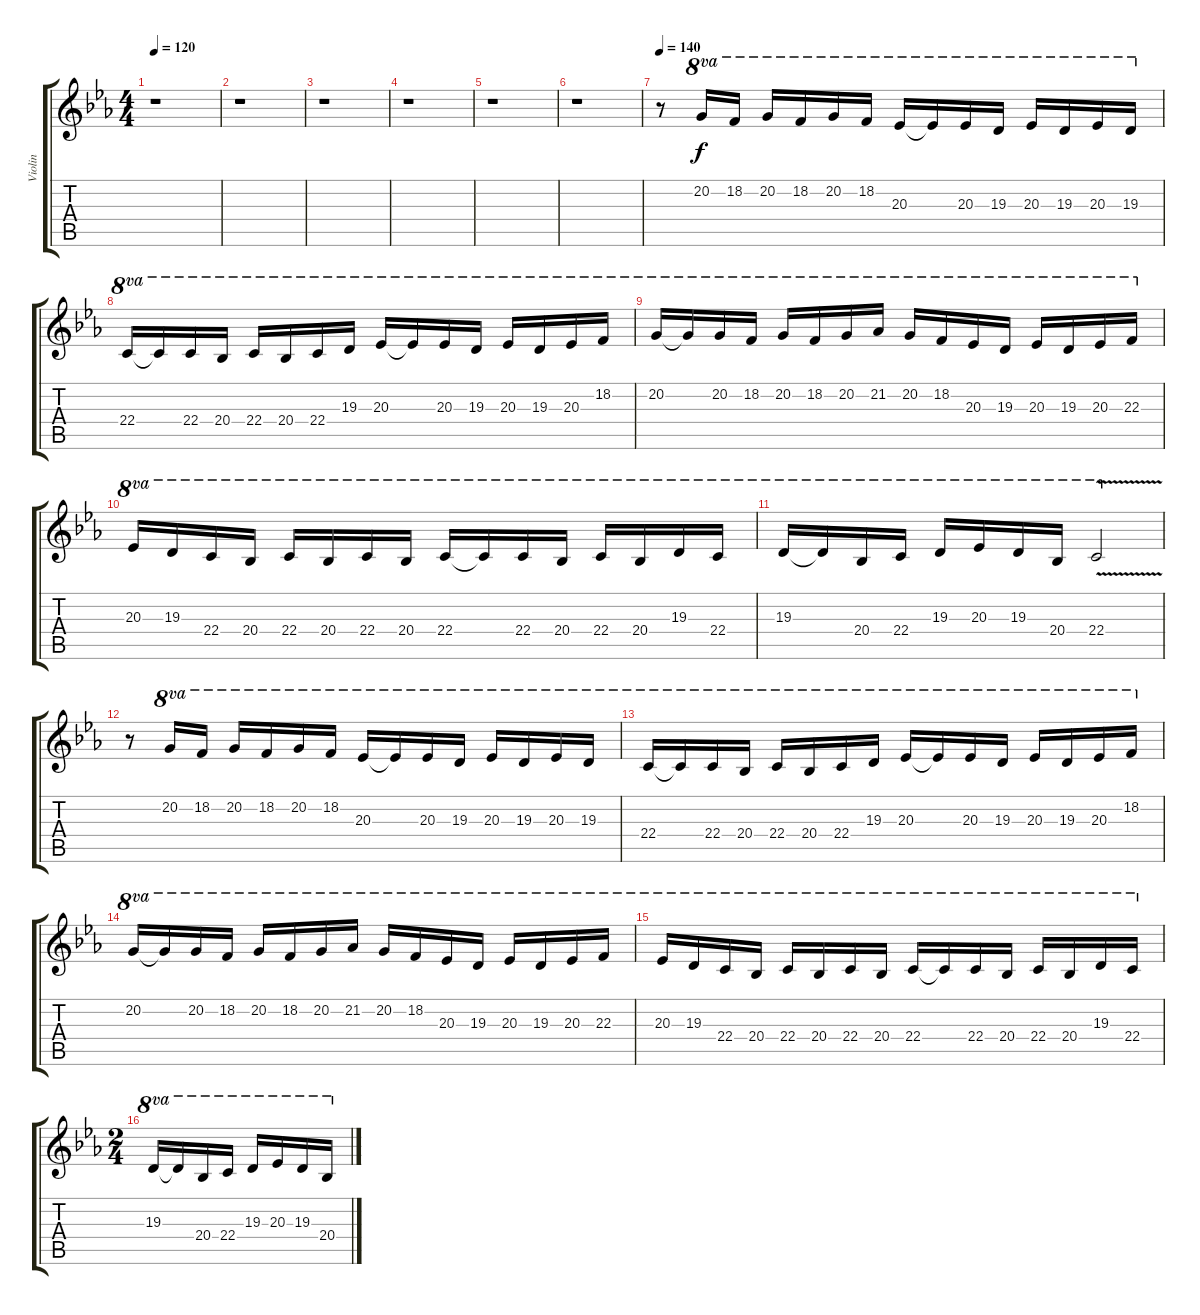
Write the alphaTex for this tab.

\track ("Violin" "Violin") {instrument violin}
\staff {score tabs}
\tuning (E4 B3 G3 D3 A2 E2) {hide}
\ts (4 4)
\tempo 120
\clef g2
\ks eb
r.1{dy f} |
r.1 |
r.1 |
r.1 |
r.1 |
r.1 |
\tempo 140
r.8 20.2.16{ot 8va} 18.2.16{ot 8va} 20.2.16{ot 8va} 18.2.16{ot 8va} 20.2.16{ot 8va} 18.2.16{ot 8va} 20.3.16{ot 8va} 20.3{t}.16{ot 8va} 20.3.16{ot 8va} 19.3.16{ot 8va} 20.3.16{ot 8va} 19.3.16{ot 8va} 20.3.16{ot 8va} 19.3.16{ot 8va} |
22.4.16{ot 8va} 22.4{t}.16{ot 8va} 22.4.16{ot 8va} 20.4.16{ot 8va} 22.4.16{ot 8va} 20.4.16{ot 8va} 22.4.16{ot 8va} 19.3.16{ot 8va} 20.3.16{ot 8va} 20.3{t}.16{ot 8va} 20.3.16{ot 8va} 19.3.16{ot 8va} 20.3.16{ot 8va} 19.3.16{ot 8va} 20.3.16{ot 8va} 18.2.16{ot 8va} |
20.2.16{ot 8va} 20.2{t}.16{ot 8va} 20.2.16{ot 8va} 18.2.16{ot 8va} 20.2.16{ot 8va} 18.2.16{ot 8va} 20.2.16{ot 8va} 21.2.16{ot 8va} 20.2.16{ot 8va} 18.2.16{ot 8va} 20.3.16{ot 8va} 19.3.16{ot 8va} 20.3.16{ot 8va} 19.3.16{ot 8va} 20.3.16{ot 8va} 22.3.16{ot 8va} |
20.3.16{ot 8va} 19.3.16{ot 8va} 22.4.16{ot 8va} 20.4.16{ot 8va} 22.4.16{ot 8va} 20.4.16{ot 8va} 22.4.16{ot 8va} 20.4.16{ot 8va} 22.4.16{ot 8va} 22.4{t}.16{ot 8va} 22.4.16{ot 8va} 20.4.16{ot 8va} 22.4.16{ot 8va} 20.4.16{ot 8va} 19.3.16{ot 8va} 22.4.16{ot 8va} |
19.3.16{ot 8va} 19.3{t}.16{ot 8va} 20.4.16{ot 8va} 22.4.16{ot 8va} 19.3.16{ot 8va} 20.3.16{ot 8va} 19.3.16{ot 8va} 20.4.16{ot 8va} 22.4{v}.2{ot 8va} |
r.8 20.2.16{ot 8va} 18.2.16{ot 8va} 20.2.16{ot 8va} 18.2.16{ot 8va} 20.2.16{ot 8va} 18.2.16{ot 8va} 20.3.16{ot 8va} 20.3{t}.16{ot 8va} 20.3.16{ot 8va} 19.3.16{ot 8va} 20.3.16{ot 8va} 19.3.16{ot 8va} 20.3.16{ot 8va} 19.3.16{ot 8va} |
22.4.16{ot 8va} 22.4{t}.16{ot 8va} 22.4.16{ot 8va} 20.4.16{ot 8va} 22.4.16{ot 8va} 20.4.16{ot 8va} 22.4.16{ot 8va} 19.3.16{ot 8va} 20.3.16{ot 8va} 20.3{t}.16{ot 8va} 20.3.16{ot 8va} 19.3.16{ot 8va} 20.3.16{ot 8va} 19.3.16{ot 8va} 20.3.16{ot 8va} 18.2.16{ot 8va} |
20.2.16{ot 8va} 20.2{t}.16{ot 8va} 20.2.16{ot 8va} 18.2.16{ot 8va} 20.2.16{ot 8va} 18.2.16{ot 8va} 20.2.16{ot 8va} 21.2.16{ot 8va} 20.2.16{ot 8va} 18.2.16{ot 8va} 20.3.16{ot 8va} 19.3.16{ot 8va} 20.3.16{ot 8va} 19.3.16{ot 8va} 20.3.16{ot 8va} 22.3.16{ot 8va} |
20.3.16{ot 8va} 19.3.16{ot 8va} 22.4.16{ot 8va} 20.4.16{ot 8va} 22.4.16{ot 8va} 20.4.16{ot 8va} 22.4.16{ot 8va} 20.4.16{ot 8va} 22.4.16{ot 8va} 22.4{t}.16{ot 8va} 22.4.16{ot 8va} 20.4.16{ot 8va} 22.4.16{ot 8va} 20.4.16{ot 8va} 19.3.16{ot 8va} 22.4.16{ot 8va} |
\ts (2 4)
19.3.16{ot 8va} 19.3{t}.16{ot 8va} 20.4.16{ot 8va} 22.4.16{ot 8va} 19.3.16{ot 8va} 20.3.16{ot 8va} 19.3.16{ot 8va} 20.4.16{ot 8va}
